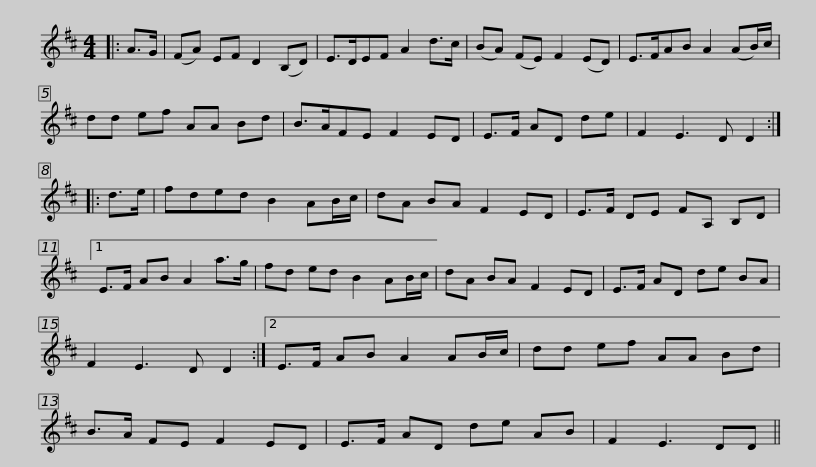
X:1
L:1/8
M:4/4
I:linebreak $
K:D
V:1 treble
V:1
|: A>G | (FA) EF D2 (B,D) | E>DEF A2 d>c | (BA) (FE) F2 (ED) | E>FAB A2 (AB/)c/ | %5
 dd ef AA Bd |$ B>AFE F2 ED | E>F AD de | F2 E3 D D2 :: d>e | %10
 fded B2 AB/c/ | dA BA F2 ED |$ E>F DE FA, B,D |1 E>F AB A2 a>g | fd ed B2 AB/c/ | %15
 dA BA F2 ED | E>F AD de BA |$ F2 E3 D D2 :|2 E>F AB A2 AB/c/ | dd ef AA Bd | %20
 B>A FE F2 ED | E>F AD de AB | F2 E3 DD || %23
